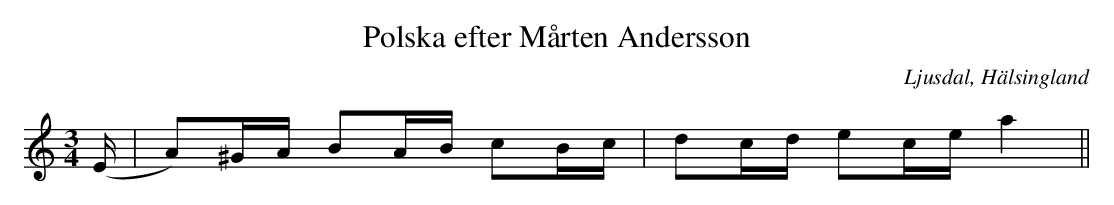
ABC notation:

X:1
T:Polska efter Mårten Andersson
O:Ljusdal, Hälsingland
M:3/4
L:1/16
K:Am
(E|A2)^GA B2AB c2Bc|d2cd e2ce a4||
|:||||
